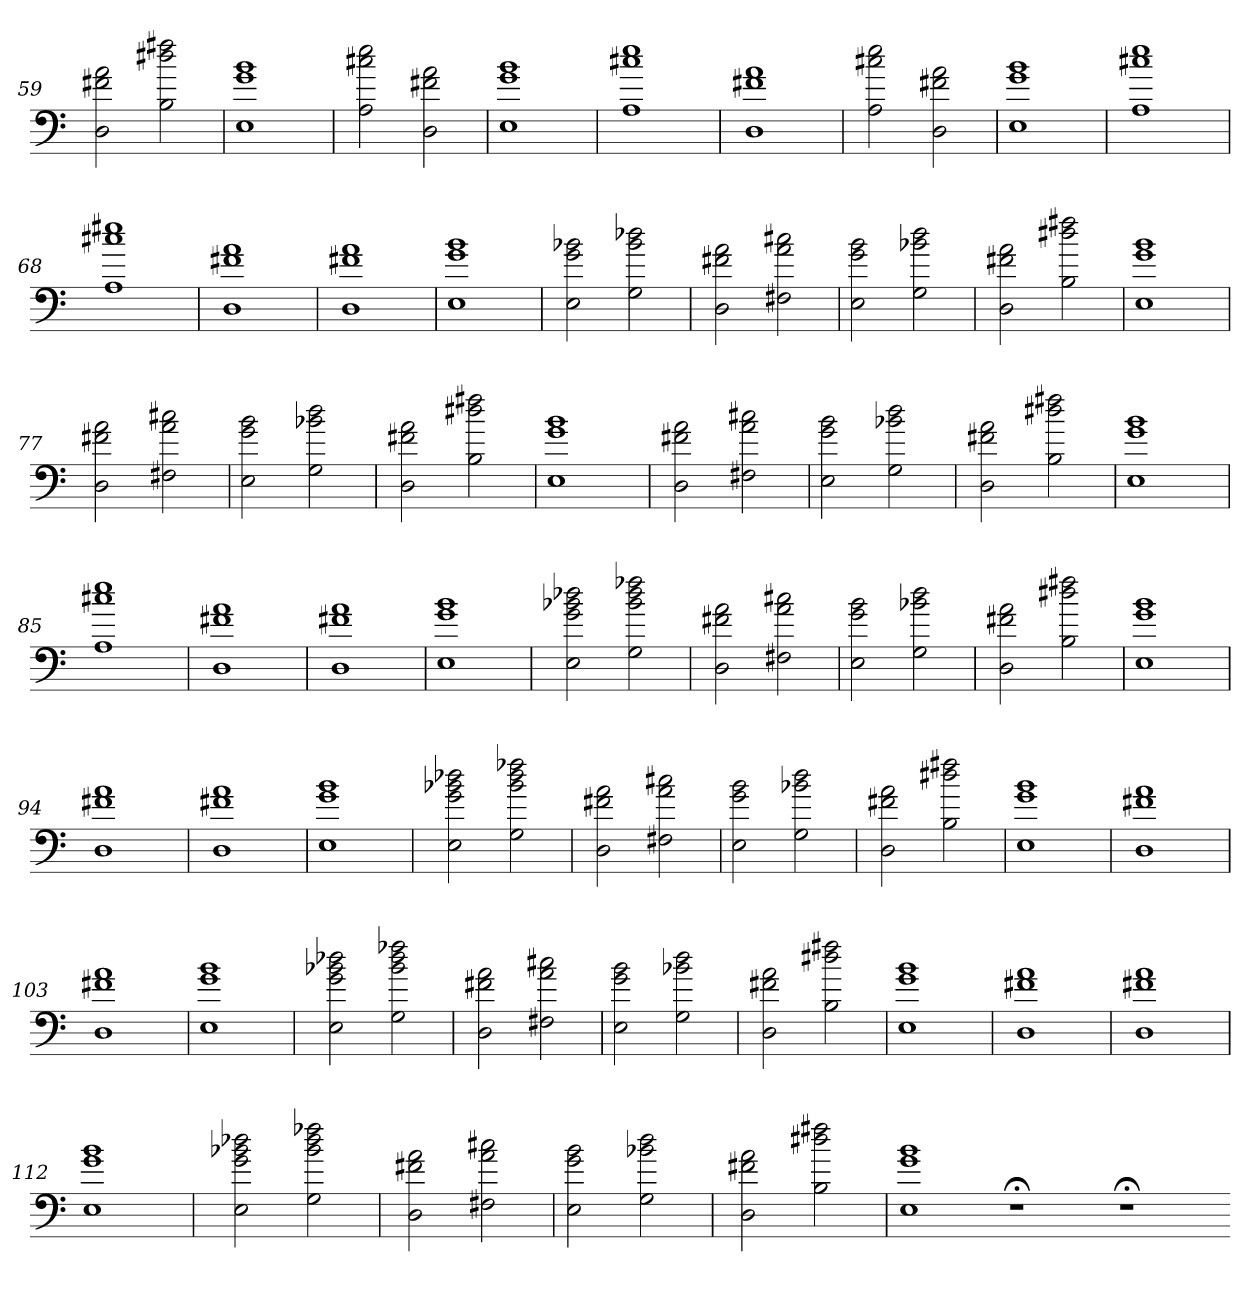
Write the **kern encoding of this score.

**kern
*part1
*staff1
=59
2D 2f#X 2a
2B 2dd#X 2ff#X
=60
1E 1g 1b
=61
2A 2cc#X 2ee
2D 2f#X 2a
=62
1E 1g 1b
=63
1A 1cc#X 1ee
=64
1D 1f#X 1a
=65
2A 2cc#X 2ee
2D 2f#X 2a
=66
1E 1g 1b
=67
1A 1cc#X 1ee
=68
1A 1cc#X 1ee#X
=69
1D 1f#X 1a
=70
1D 1f#X 1a
=71
1E 1g 1b
=72
2E 2g 2b-X
2G 2b- 2dd-X
=73
2D 2f#X 2a
2F#X 2a 2cc#X
=74
2E 2g 2b
2G 2b-X 2dd
=75
2D 2f#X 2a
2B 2dd#X 2ff#X
=76
1E 1g 1b
=77
2D 2f#X 2a
2F#X 2a 2cc#X
=78
2E 2g 2b
2G 2b-X 2dd
=79
2D 2f#X 2a
2B 2dd#X 2ff#X
=80
1E 1g 1b
=81
2D 2f#X 2a
2F#X 2a 2cc#X
=82
2E 2g 2b
2G 2b-X 2dd
=83
2D 2f#X 2a
2B 2dd#X 2ff#X
=84
1E 1g 1b
=85
1A 1cc#X 1ee
=86
1D 1f#X 1a
=87
1D 1f#X 1a
=88
1E 1g 1b
=89
2E 2g 2b-X 2dd-X
2G 2b- 2dd- 2ff-X
=90
2D 2f#X 2a
2F#X 2a 2cc#X
=91
2E 2g 2b
2G 2b-X 2dd
=92
2D 2f#X 2a
2B 2dd#X 2ff#X
=93
1E 1g 1b
=94
1D 1f#X 1a
=95
1D 1f#X 1a
=96
1E 1g 1b
=97
2E 2g 2b-X 2dd-X
2G 2b- 2dd- 2ff-X
=98
2D 2f#X 2a
2F#X 2a 2cc#X
=99
2E 2g 2b
2G 2b-X 2dd
=100
2D 2f#X 2a
2B 2dd#X 2ff#X
=101
1E 1g 1b
=102
1D 1f#X 1a
=103
1D 1f#X 1a
=104
1E 1g 1b
=105
2E 2g 2b-X 2dd-X
2G 2b- 2dd- 2ff-X
=106
2D 2f#X 2a
2F#X 2a 2cc#X
=107
2E 2g 2b
2G 2b-X 2dd
=108
2D 2f#X 2a
2B 2dd#X 2ff#X
=109
1E 1g 1b
=110
1D 1f#X 1a
=111
1D 1f#X 1a
=112
1E 1g 1b
=113
2E 2g 2b-X 2dd-X
2G 2b- 2dd- 2ff-X
=114
2D 2f#X 2a
2F#X 2a 2cc#X
=115
2E 2g 2b
2G 2b-X 2dd
=116
2D 2f#X 2a
2B 2dd#X 2ff#X
=117
1E 1g 1b
1r;<
1r;<
=-
*-
